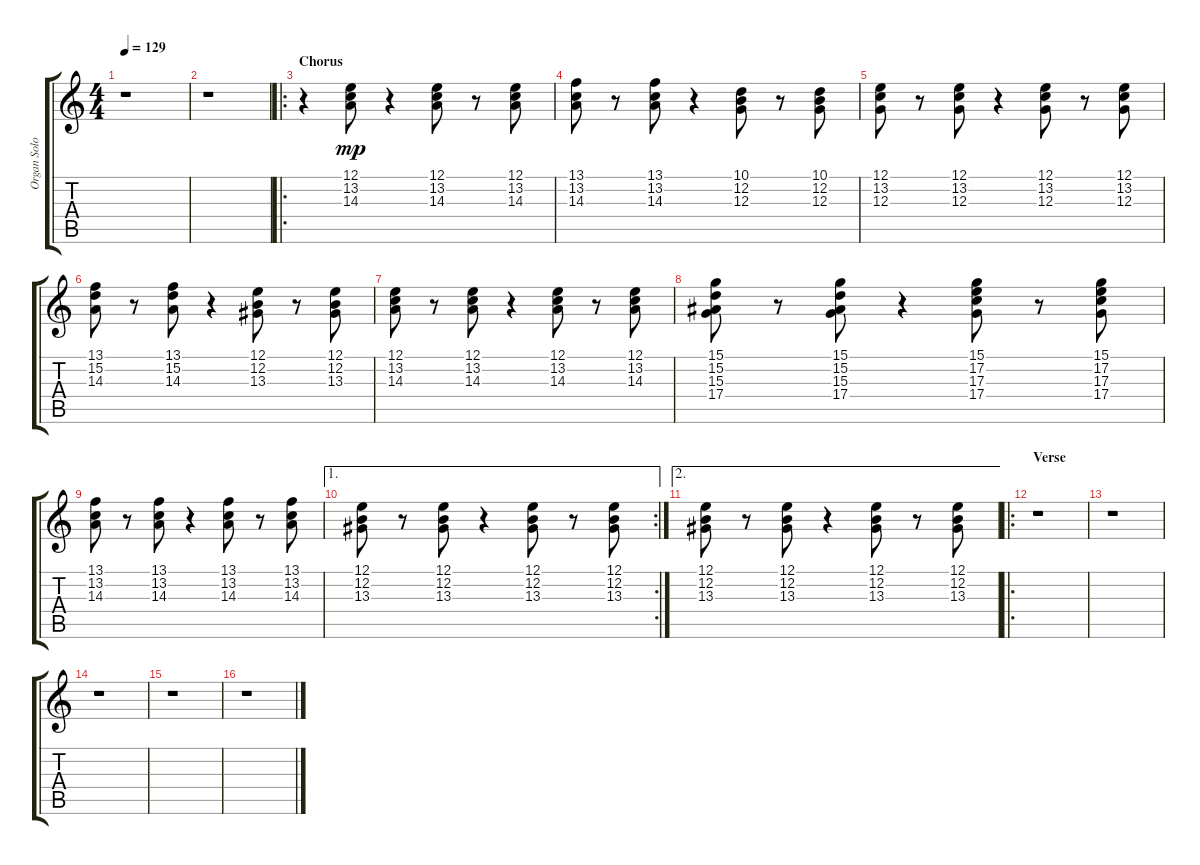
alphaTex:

\track ("Organ Solo" "Organ Solo") {instrument drawbarorgan}
\staff {score tabs}
\tuning (E4 B3 G3 D3 A2 E2) {hide}
\ts (4 4)
\tempo 129
\clef g2
\ks c
r.1{dy mp} |
r.1 |
\ro
\section ("" "Chorus")
r.4 (12.1 13.2 14.3).8 r.4 (12.1 13.2 14.3).8 r.8 (12.1 13.2 14.3).8 |
(13.1 13.2 14.3).8 r.8 (13.1 13.2 14.3).8 r.4 (10.1 12.2 12.3).8 r.8 (10.1 12.2 12.3).8 |
(12.1 13.2 12.3).8 r.8 (12.1 13.2 12.3).8 r.4 (12.1 13.2 12.3).8 r.8 (12.1 13.2 12.3).8 |
(13.1 15.2 14.3).8 r.8 (13.1 15.2 14.3).8 r.4 (12.1 12.2 13.3).8 r.8 (12.1 12.2 13.3).8 |
(12.1 13.2 14.3).8 r.8 (12.1 13.2 14.3).8 r.4 (12.1 13.2 14.3).8 r.8 (12.1 13.2 14.3).8 |
(15.1 15.2 15.3 17.4).8 r.8 (15.1 15.2 15.3 17.4).8 r.4 (15.1 17.2 17.3 17.4).8 r.8 (15.1 17.2 17.3 17.4).8 |
(13.1 13.2 14.3).8 r.8 (13.1 13.2 14.3).8 r.4 (13.1 13.2 14.3).8 r.8 (13.1 13.2 14.3).8 |
\ae 1
\rc 2
(12.1 12.2 13.3).8 r.8 (12.1 12.2 13.3).8 r.4 (12.1 12.2 13.3).8 r.8 (12.1 12.2 13.3).8 |
\ae 2
(12.1 12.2 13.3).8 r.8 (12.1 12.2 13.3).8 r.4 (12.1 12.2 13.3).8 r.8 (12.1 12.2 13.3).8 |
\ro
\section ("" "Verse")
r.1 |
r.1 |
r.1 |
r.1 |
r.1
